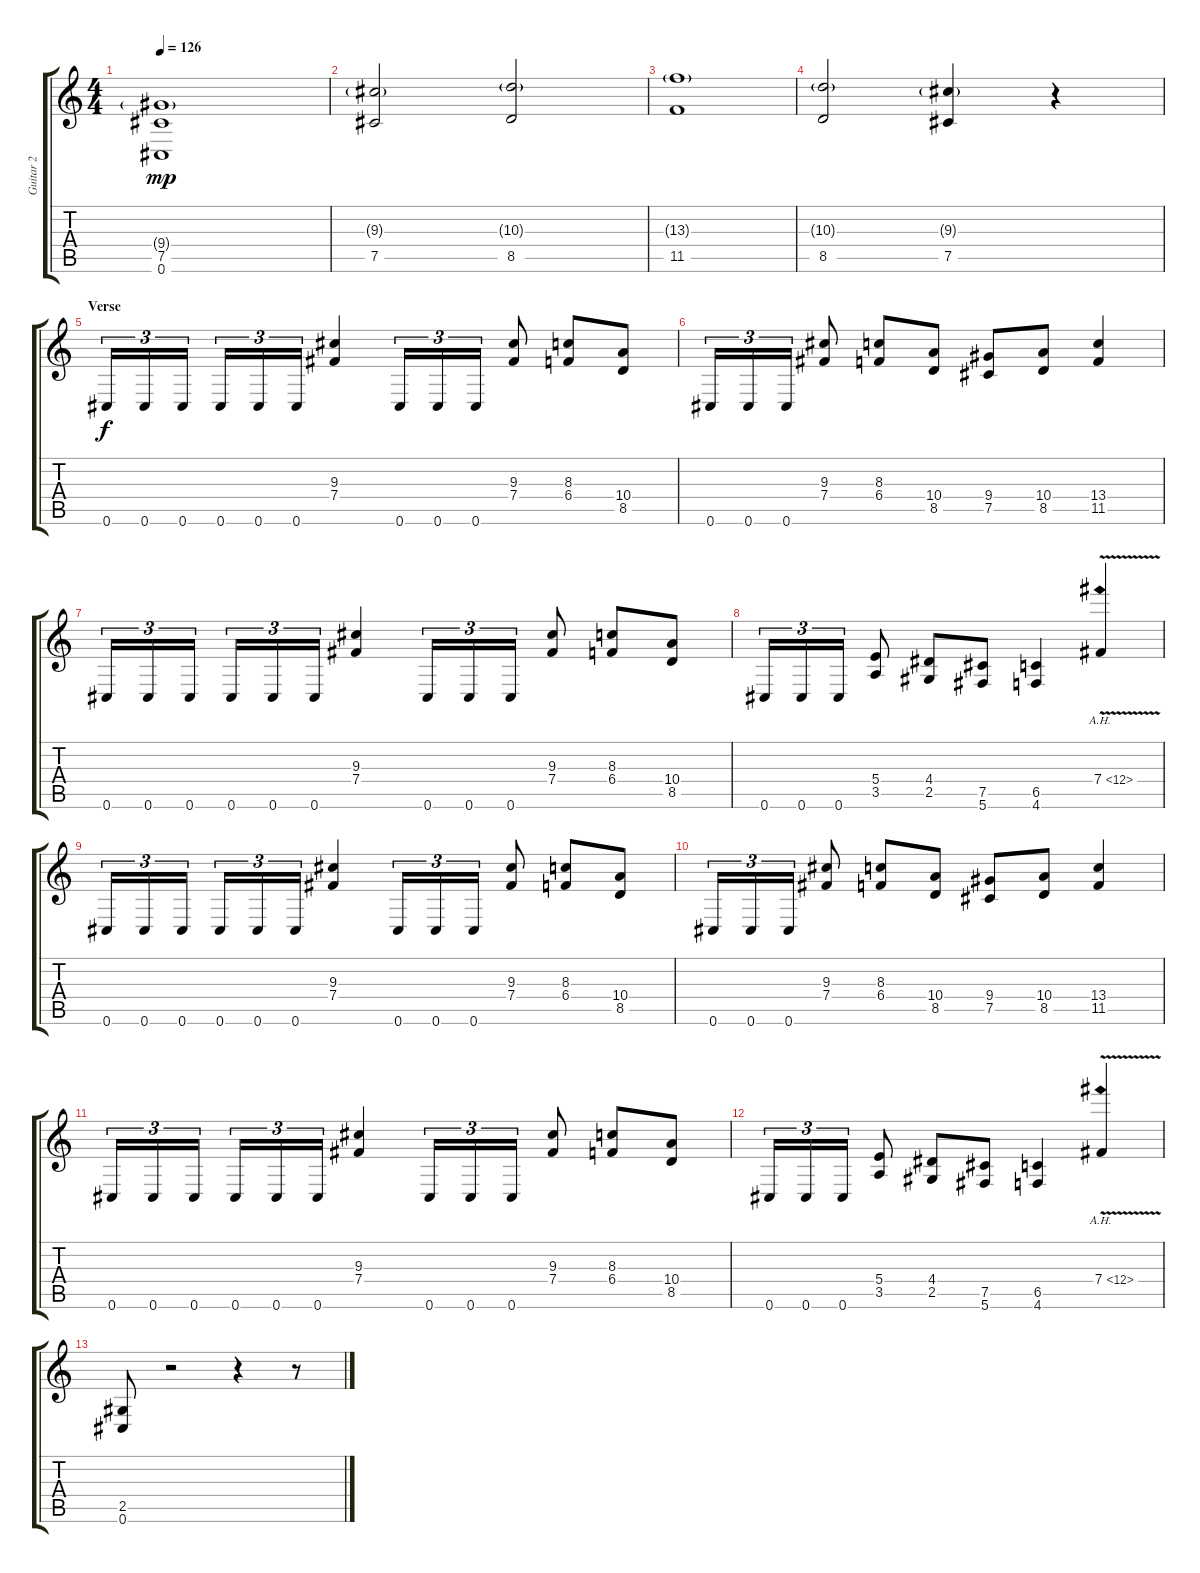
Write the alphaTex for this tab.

\track ("Guitar 2" "Guitar 2") {instrument distortionguitar}
\staff {score tabs}
\tuning (Db4 Ab3 E3 B2 Gb2 Db2) {hide}
\ts (4 4)
\tempo 126
\clef g2
\ks c
(9.4{g} 7.5 0.6).1{dy mp} |
(9.3{g} 7.5).2 (10.3{g} 8.5).2 |
(13.3{g} 11.5).1 |
(10.3{g} 8.5).2 (9.3{g} 7.5).4 r.4 |
\section ("" "Verse")
0.6.16{tu (3 2) dy f} 0.6.16{tu (3 2)} 0.6.16{tu (3 2)} 0.6.16{tu (3 2)} 0.6.16{tu (3 2)} 0.6.16{tu (3 2)} (9.3 7.4).4 0.6.16{tu (3 2)} 0.6.16{tu (3 2)} 0.6.16{tu (3 2)} (9.3 7.4).8 (8.3 6.4).8 (10.4 8.5).8 |
0.6.16{tu (3 2)} 0.6.16{tu (3 2)} 0.6.16{tu (3 2)} (9.3 7.4).8 (8.3 6.4).8 (10.4 8.5).8 (9.4 7.5).8 (10.4 8.5).8 (13.4 11.5).4 |
0.6.16{tu (3 2)} 0.6.16{tu (3 2)} 0.6.16{tu (3 2)} 0.6.16{tu (3 2)} 0.6.16{tu (3 2)} 0.6.16{tu (3 2)} (9.3 7.4).4 0.6.16{tu (3 2)} 0.6.16{tu (3 2)} 0.6.16{tu (3 2)} (9.3 7.4).8 (8.3 6.4).8 (10.4 8.5).8 |
0.6.16{tu (3 2)} 0.6.16{tu (3 2)} 0.6.16{tu (3 2)} (5.4 3.5).8 (4.4 2.5).8 (7.5 5.6).8 (6.5 4.6).4 7.4{ah 5 v}.4 |
0.6.16{tu (3 2)} 0.6.16{tu (3 2)} 0.6.16{tu (3 2)} 0.6.16{tu (3 2)} 0.6.16{tu (3 2)} 0.6.16{tu (3 2)} (9.3 7.4).4 0.6.16{tu (3 2)} 0.6.16{tu (3 2)} 0.6.16{tu (3 2)} (9.3 7.4).8 (8.3 6.4).8 (10.4 8.5).8 |
0.6.16{tu (3 2)} 0.6.16{tu (3 2)} 0.6.16{tu (3 2)} (9.3 7.4).8 (8.3 6.4).8 (10.4 8.5).8 (9.4 7.5).8 (10.4 8.5).8 (13.4 11.5).4 |
0.6.16{tu (3 2)} 0.6.16{tu (3 2)} 0.6.16{tu (3 2)} 0.6.16{tu (3 2)} 0.6.16{tu (3 2)} 0.6.16{tu (3 2)} (9.3 7.4).4 0.6.16{tu (3 2)} 0.6.16{tu (3 2)} 0.6.16{tu (3 2)} (9.3 7.4).8 (8.3 6.4).8 (10.4 8.5).8 |
0.6.16{tu (3 2)} 0.6.16{tu (3 2)} 0.6.16{tu (3 2)} (5.4 3.5).8 (4.4 2.5).8 (7.5 5.6).8 (6.5 4.6).4 7.4{ah 5 v}.4 |
(2.5 0.6).8 r.2 r.4 r.8
